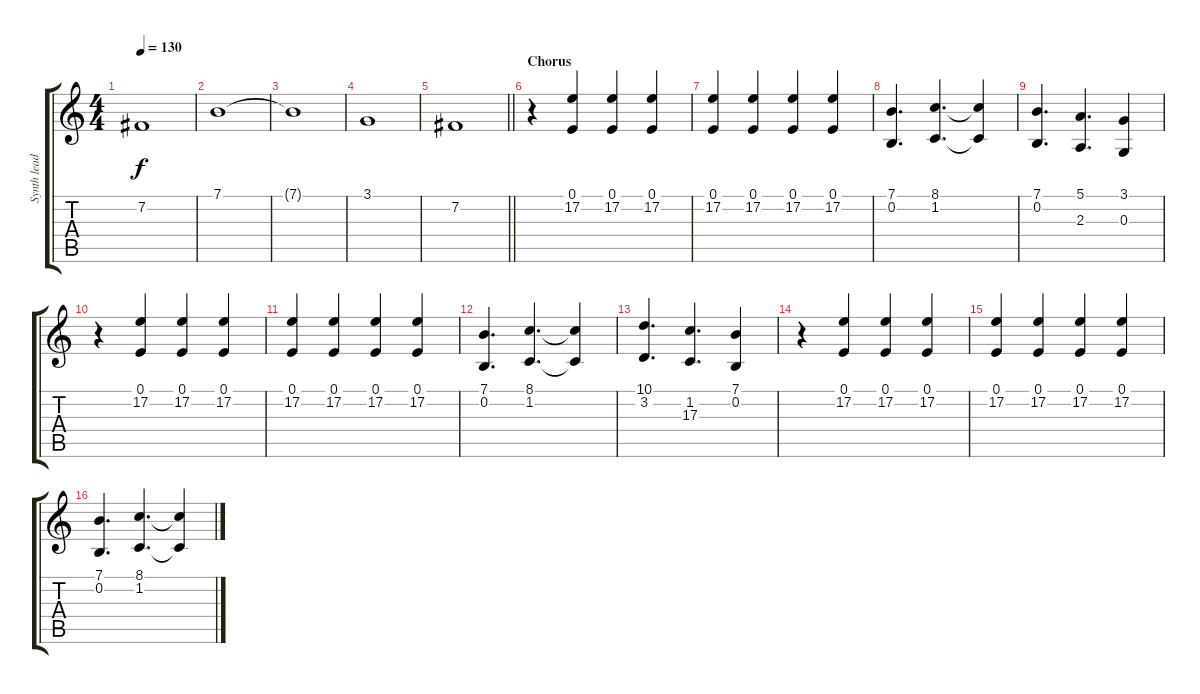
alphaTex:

\track ("Synth lead" "Synth lead") {instrument pad8sweep}
\staff {score tabs}
\tuning (E4 B3 G3 D3 A2 E2) {hide}
\ts (4 4)
\tempo 130
\clef g2
\ks c
7.2.1{dy f} |
7.1.1 |
7.1{t}.1 |
3.1.1 |
\barLineRight lightlight
7.2.1 |
\section ("" "Chorus")
r.4 (0.1 17.2).4 (0.1 17.2).4 (0.1 17.2).4 |
(0.1 17.2).4 (0.1 17.2).4 (0.1 17.2).4 (0.1 17.2).4 |
(7.1 0.2).4{d} (8.1 1.2).4{d} (8.1{t} 1.2{t}).4 |
(7.1 0.2).4{d} (5.1 2.3).4{d} (3.1 0.3).4 |
r.4 (0.1 17.2).4 (0.1 17.2).4 (0.1 17.2).4 |
(0.1 17.2).4 (0.1 17.2).4 (0.1 17.2).4 (0.1 17.2).4 |
(7.1 0.2).4{d} (8.1 1.2).4{d} (8.1{t} 1.2{t}).4 |
(10.1 3.2).4{d} (1.2 17.3).4{d} (7.1 0.2).4 |
r.4 (0.1 17.2).4 (0.1 17.2).4 (0.1 17.2).4 |
(0.1 17.2).4 (0.1 17.2).4 (0.1 17.2).4 (0.1 17.2).4 |
(7.1 0.2).4{d} (8.1 1.2).4{d} (8.1{t} 1.2{t}).4
